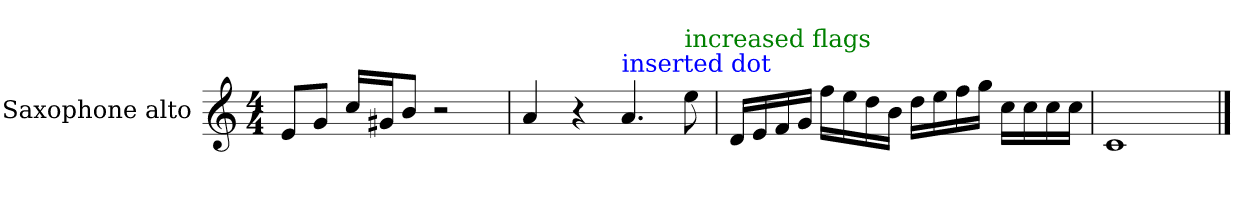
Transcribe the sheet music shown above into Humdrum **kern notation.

**kern
*part1
*staff1
*I"Saxophone alto
*I'Sax. A.
*clefG2
*ITrd5c9
*k[b-e-a-]
*M4/4
=1
8G/L
8B-/J
16e-/LL
16Bn/J
8d/J
2r
=2
4c/
4r
!LO:TX:color=#0000FF:t=inserted dot
4.ci/
!LO:TX:color=#008000:t=increased flags
8gj\
=3
16F/LL
16G/
16A-/
16B-/JJ
16a-\LL
16g\
16f\
16d\JJ
16f\LL
16g\
16a-\
16b-\JJ
16e-\LL
16e-\
16e-\
16e-\JJ
=4
1E-
==
*-
